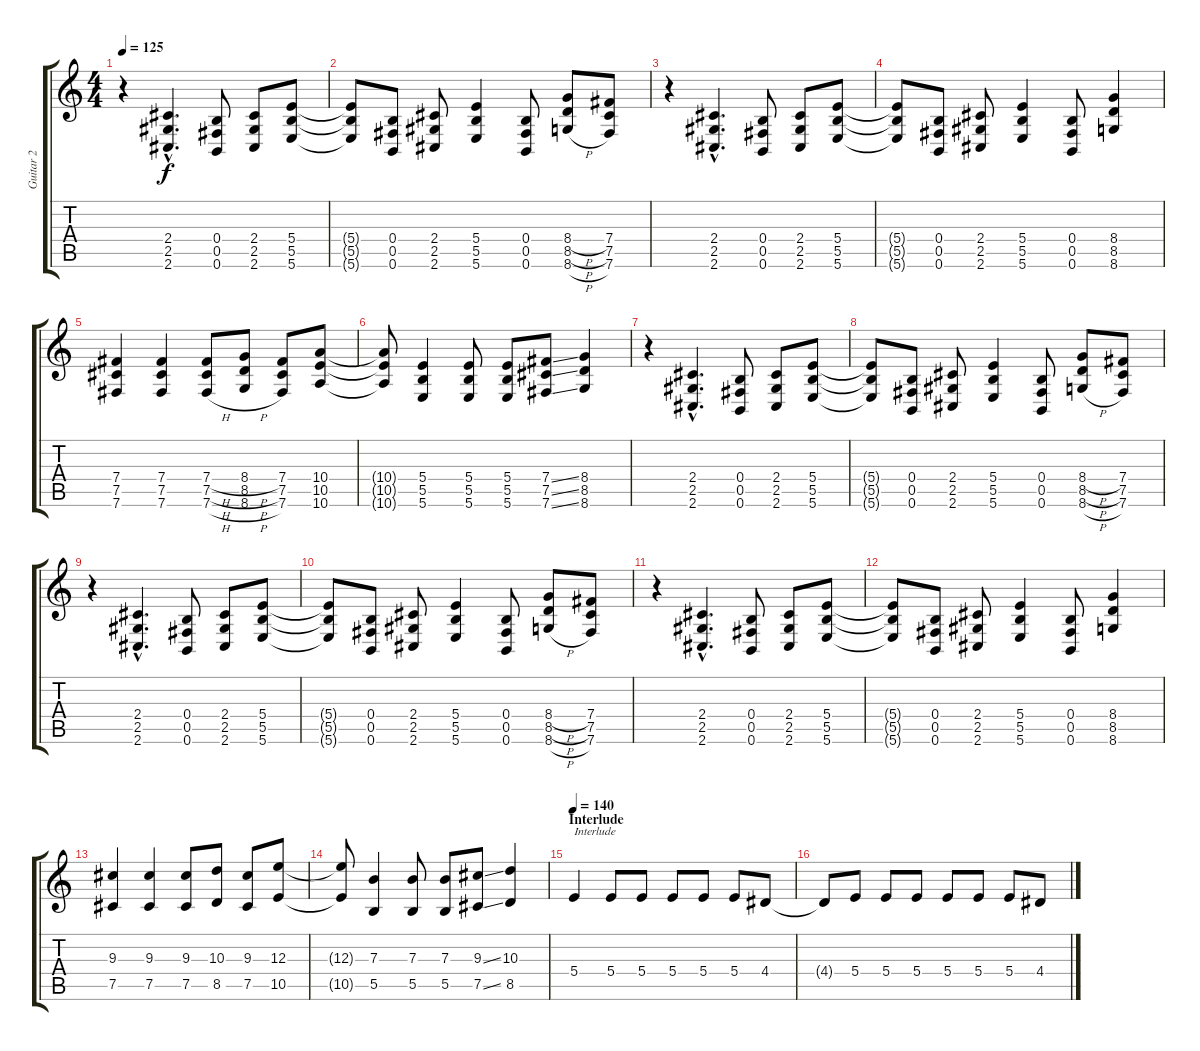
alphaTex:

\track ("Guitar 2" "Guitar 2") {instrument distortionguitar}
\staff {score tabs}
\tuning (Db4 Ab3 E3 B2 Gb2 B1) {hide}
\ts (4 4)
\tempo 125
\clef g2
\ks c
r.4{dy f} (2.4{hac} 2.5{hac} 2.6{hac}).4{d} (0.4 0.5 0.6).8 (2.4 2.5 2.6).8 (5.4 5.5 5.6).8 |
(5.4{t} 5.5{t} 5.6{t}).8 (0.4 0.5 0.6).8 (2.4 2.5 2.6).8 (5.4 5.5 5.6).4 (0.4 0.5 0.6).8 (8.4{h} 8.5{h} 8.6{h}).8 (7.4 7.5 7.6).8 |
r.4 (2.4{hac} 2.5{hac} 2.6{hac}).4{d} (0.4 0.5 0.6).8 (2.4 2.5 2.6).8 (5.4 5.5 5.6).8 |
(5.4{t} 5.5{t} 5.6{t}).8 (0.4 0.5 0.6).8 (2.4 2.5 2.6).8 (5.4 5.5 5.6).4 (0.4 0.5 0.6).8 (8.4 8.5 8.6).4 |
(7.4 7.5 7.6).4 (7.4 7.5 7.6).4 (7.4{h} 7.5{h} 7.6{h}).8 (8.4{h} 8.5{h} 8.6{h}).8 (7.4 7.5 7.6).8 (10.4 10.5 10.6).8 |
(10.4{t} 10.5{t} 10.6{t}).8 (5.4 5.5 5.6).4 (5.4 5.5 5.6).8 (5.4 5.5 5.6).8 (7.4{ss} 7.5{ss} 7.6{ss}).8 (8.4 8.5 8.6).4 |
r.4 (2.4{hac} 2.5{hac} 2.6{hac}).4{d} (0.4 0.5 0.6).8 (2.4 2.5 2.6).8 (5.4 5.5 5.6).8 |
(5.4{t} 5.5{t} 5.6{t}).8 (0.4 0.5 0.6).8 (2.4 2.5 2.6).8 (5.4 5.5 5.6).4 (0.4 0.5 0.6).8 (8.4{h} 8.5{h} 8.6{h}).8 (7.4 7.5 7.6).8 |
r.4 (2.4{hac} 2.5{hac} 2.6{hac}).4{d} (0.4 0.5 0.6).8 (2.4 2.5 2.6).8 (5.4 5.5 5.6).8 |
(5.4{t} 5.5{t} 5.6{t}).8 (0.4 0.5 0.6).8 (2.4 2.5 2.6).8 (5.4 5.5 5.6).4 (0.4 0.5 0.6).8 (8.4{h} 8.5{h} 8.6{h}).8 (7.4 7.5 7.6).8 |
r.4 (2.4{hac} 2.5{hac} 2.6{hac}).4{d} (0.4 0.5 0.6).8 (2.4 2.5 2.6).8 (5.4 5.5 5.6).8 |
(5.4{t} 5.5{t} 5.6{t}).8 (0.4 0.5 0.6).8 (2.4 2.5 2.6).8 (5.4 5.5 5.6).4 (0.4 0.5 0.6).8 (8.4 8.5 8.6).4 |
(9.3 7.5).4 (9.3 7.5).4 (9.3 7.5).8 (10.3 8.5).8 (9.3 7.5).8 (12.3 10.5).8 |
(12.3{t} 10.5{t}).8 (7.3 5.5).4 (7.3 5.5).8 (7.3 5.5).8 (9.3{ss} 7.5{ss}).8 (10.3 8.5).4 |
\section ("" "Interlude")
\tempo 140
5.4.4{txt "Interlude"} 5.4.8 5.4.8 5.4.8 5.4.8 5.4.8 4.4.8 |
4.4{t}.8 5.4.8 5.4.8 5.4.8 5.4.8 5.4.8 5.4.8 4.4.8
